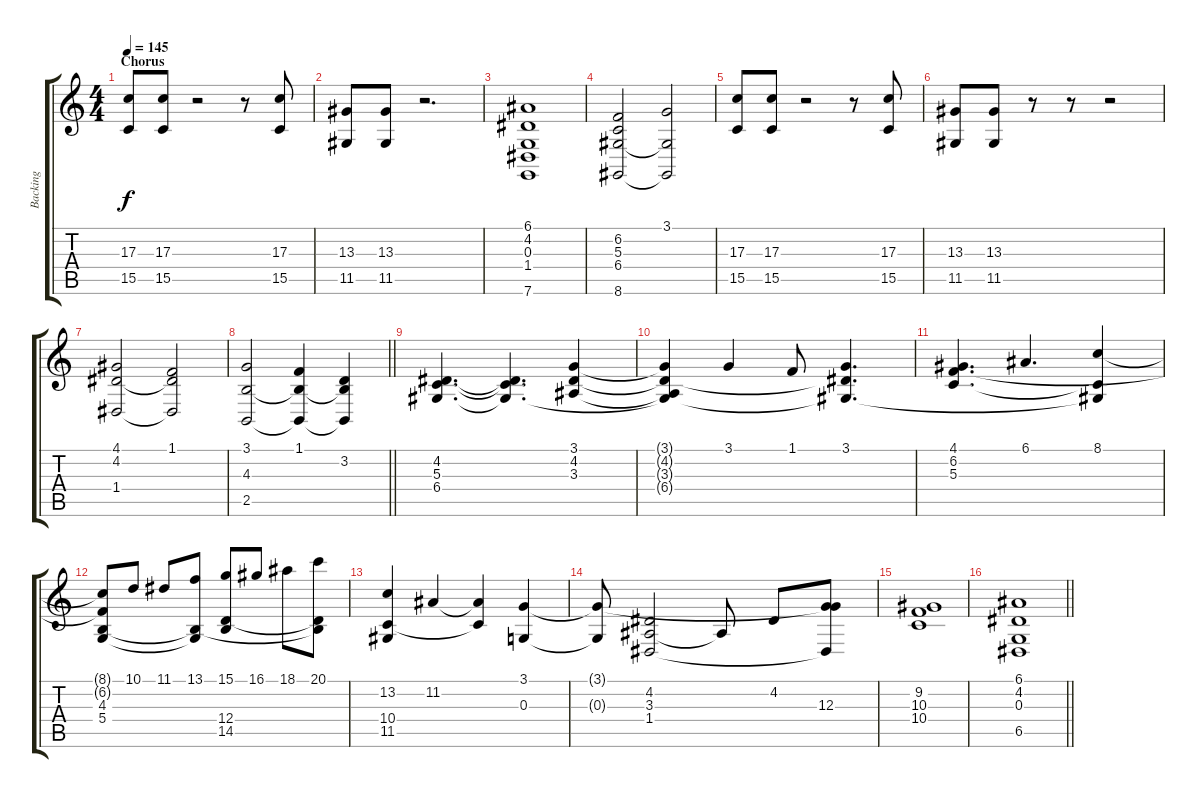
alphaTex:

\track ("Backing" "Backing") {instrument stringensemble1}
\staff {score tabs}
\tuning (E4 B3 G3 D3 A2 C2) {hide}
\ts (4 4)
\section ("" "Chorus")
\tempo 145
\clef g2
\ks c
(17.3 15.5).8{dy f} (17.3 15.5).8 r.2 r.8 (17.3 15.5).8 |
(13.3 11.5).8 (13.3 11.5).8 r.2{d} |
(6.1 4.2 0.3 1.4 7.6).1 |
(6.2 5.3 6.4 8.6).2 (3.1 6.4{t} 8.6{t}).2 |
(17.3 15.5).8 (17.3 15.5).8 r.2 r.8 (17.3 15.5).8 |
(13.3 11.5).8 (13.3 11.5).8 r.8 r.8 r.2 |
(4.1 4.2 1.4).2 (1.1 4.2{t} 1.4{t}).2 |
\barLineRight lightlight
(3.1 4.3 2.5).2 (1.1 4.3{t} 2.5{t}).4 (3.2 4.3{t} 2.5{t}).4 |
(4.2 5.3 6.4).4{d} (4.2{t} 5.3{t} 6.4{t}).4{d} (3.1 4.2 3.3).4 |
(3.1{t} 4.2{t} 3.3{t} 6.4{t}).4 3.1.4 1.1.8 (3.1 4.2{t} 6.4{t}).4{d} |
(4.1 6.2 5.3).4{d} 6.1.4{d} (8.1 5.3{t} 6.4{t}).4 |
(8.1{t} 6.2{t} 4.3 5.4).8 10.1.8 11.1.8 (13.1 4.3{t} 5.4{t}).8 (15.1 12.4 14.5).8 16.1.8 18.1.8 (20.1 4.3{t} 12.4{t}).8 |
(13.2 10.4 11.5).4 11.2.4 (11.2{t} 10.4{t}).4 (3.1 0.3).4 |
(3.1{t} 0.3{t}).8 (4.2 3.3 1.4).2 3.3{t}.8 4.2.8 (3.1{t} 12.3 1.4{t}).8 |
(9.2 10.3 10.4).1 |
\barLineRight lightlight
(6.1 4.2 0.3 6.5).1
